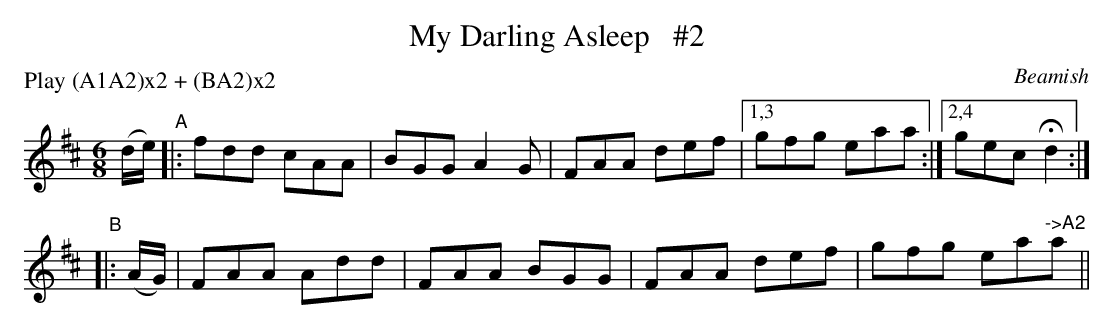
X:1
T: My Darling Asleep   #2
O: Beamish
P: Play ABAB CBCB
P: Play (A1A2)x2 + (BA2)x2
M: 6/8
L: 1/8
K: D
(d/e/) "^A"\
|: fdd cAA | BGG A2G | FAA def |[1,3 gfg eaa :|[2,4 gec Hd2 :|
"^B"\
|: (A/G/) | FAA Add | FAA BGG | FAA def | gfg ea"^->A2"a ||
